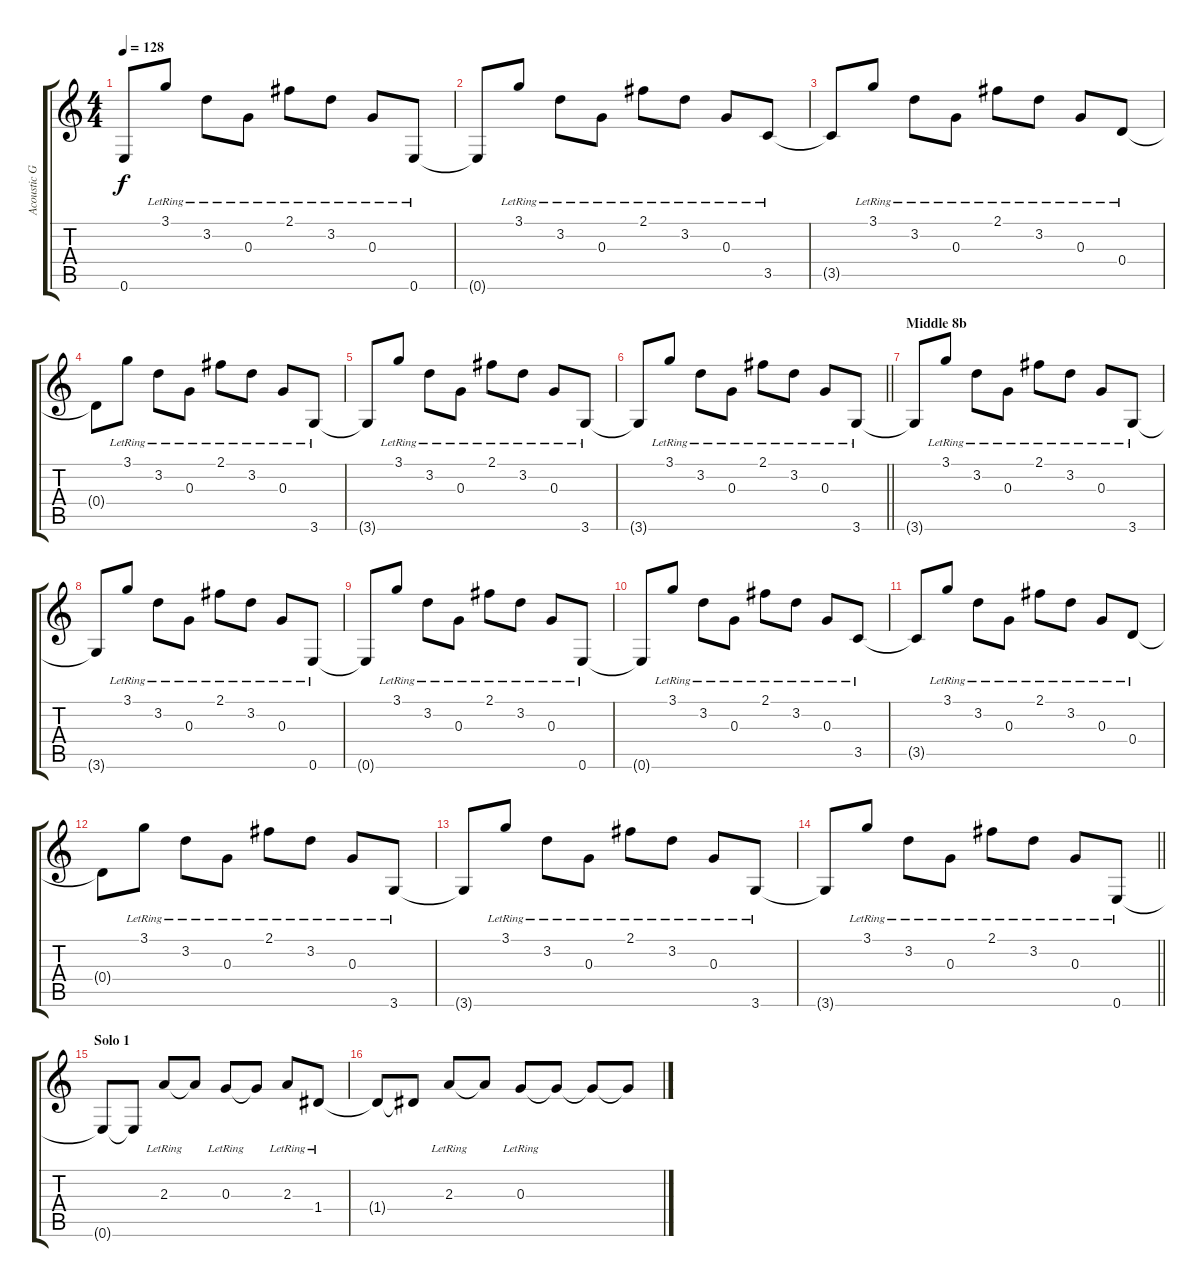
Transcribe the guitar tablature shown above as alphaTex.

\track ("Acoustic Guitar" "Acoustic G") {instrument acousticguitarsteel}
\staff {score tabs}
\tuning (E4 B3 G3 D3 A2 E2) {hide}
\ts (4 4)
\tempo 128
\clef g2
\ks c
0.6{t}.8{dy f} 3.1{lr}.8 3.2{lr}.8 0.3{lr}.8 2.1{lr}.8 3.2{lr}.8 0.3{lr}.8 0.6{lr}.8 |
0.6{t}.8 3.1{lr}.8 3.2{lr}.8 0.3{lr}.8 2.1{lr}.8 3.2{lr}.8 0.3{lr}.8 3.5{lr}.8 |
3.5{t}.8 3.1{lr}.8 3.2{lr}.8 0.3{lr}.8 2.1{lr}.8 3.2{lr}.8 0.3{lr}.8 0.4{lr}.8 |
0.4{t}.8 3.1{lr}.8 3.2{lr}.8 0.3{lr}.8 2.1{lr}.8 3.2{lr}.8 0.3{lr}.8 3.6{lr}.8 |
3.6{t}.8 3.1{lr}.8 3.2{lr}.8 0.3{lr}.8 2.1{lr}.8 3.2{lr}.8 0.3{lr}.8 3.6{lr}.8 |
\barLineRight lightlight
3.6{t}.8 3.1{lr}.8 3.2{lr}.8 0.3{lr}.8 2.1{lr}.8 3.2{lr}.8 0.3{lr}.8 3.6{lr}.8 |
\section ("" "Middle 8b")
3.6{t}.8 3.1{lr}.8 3.2{lr}.8 0.3{lr}.8 2.1{lr}.8 3.2{lr}.8 0.3{lr}.8 3.6{lr}.8 |
3.6{t}.8 3.1{lr}.8 3.2{lr}.8 0.3{lr}.8 2.1{lr}.8 3.2{lr}.8 0.3{lr}.8 0.6{lr}.8 |
0.6{t}.8 3.1{lr}.8 3.2{lr}.8 0.3{lr}.8 2.1{lr}.8 3.2{lr}.8 0.3{lr}.8 0.6{lr}.8 |
0.6{t}.8 3.1{lr}.8 3.2{lr}.8 0.3{lr}.8 2.1{lr}.8 3.2{lr}.8 0.3{lr}.8 3.5{lr}.8 |
3.5{t}.8 3.1{lr}.8 3.2{lr}.8 0.3{lr}.8 2.1{lr}.8 3.2{lr}.8 0.3{lr}.8 0.4{lr}.8 |
0.4{t}.8 3.1{lr}.8 3.2{lr}.8 0.3{lr}.8 2.1{lr}.8 3.2{lr}.8 0.3{lr}.8 3.6{lr}.8 |
3.6{t}.8 3.1{lr}.8 3.2{lr}.8 0.3{lr}.8 2.1{lr}.8 3.2{lr}.8 0.3{lr}.8 3.6{lr}.8 |
\barLineRight lightlight
3.6{t}.8 3.1{lr}.8 3.2{lr}.8 0.3{lr}.8 2.1{lr}.8 3.2{lr}.8 0.3{lr}.8 0.6{lr}.8 |
\section ("" "Solo 1")
0.6{t}.8 0.6{t}.8 2.3{lr}.8 2.3{t}.8 0.3{lr}.8 0.3{t}.8 2.3{lr}.8 1.4{lr}.8 |
1.4{t}.8 1.4{t}.8 2.3{lr}.8 2.3{t}.8 0.3{lr}.8 0.3{t}.8 0.3{t}.8 0.3{t}.8
